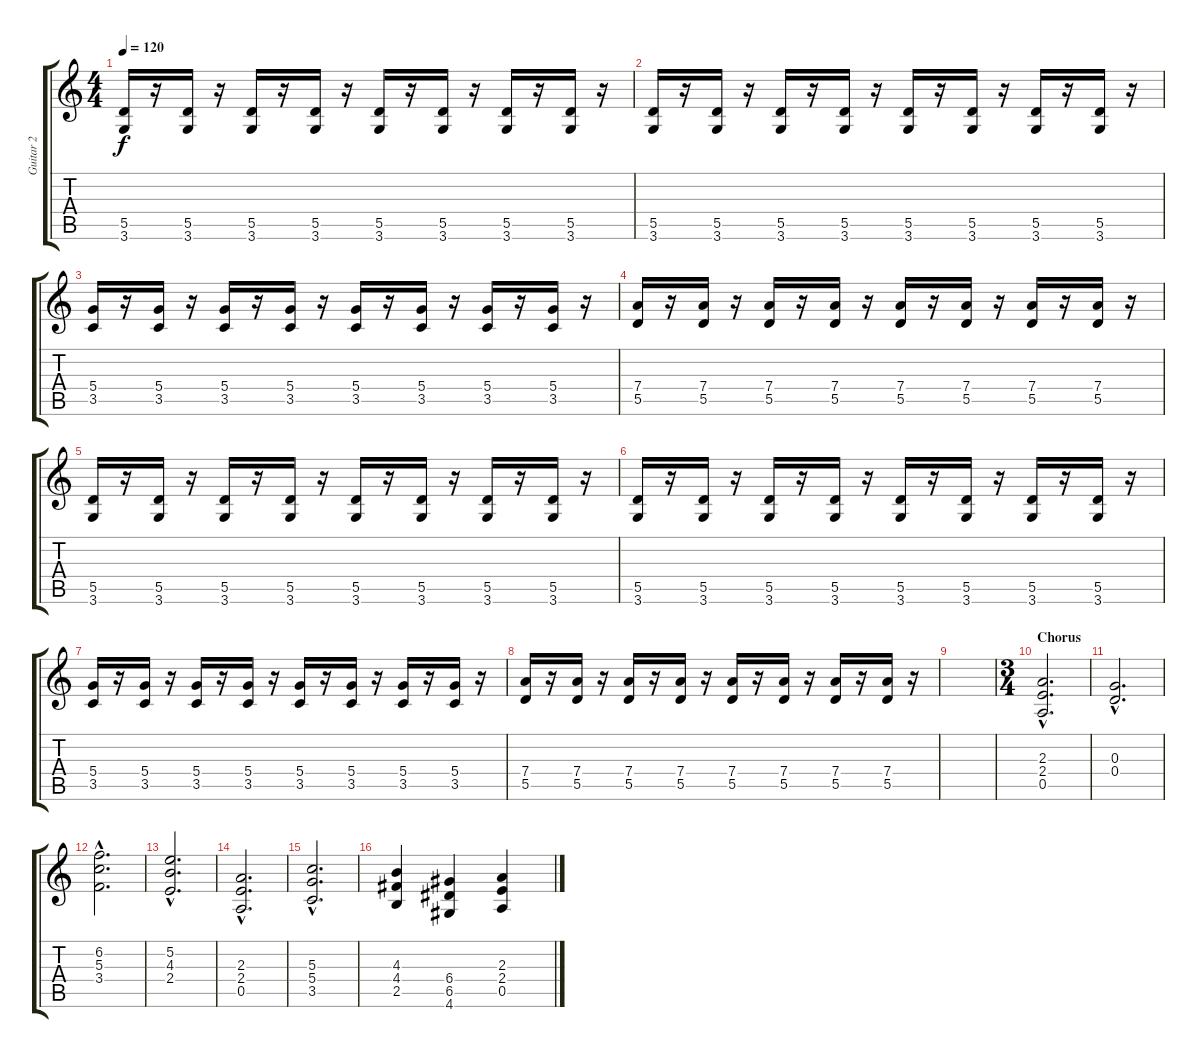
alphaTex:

\track ("Guitar 2" "Guitar 2") {instrument distortionguitar}
\staff {score tabs}
\tuning (E4 B3 G3 D3 A2 E2) {hide}
\ts (4 4)
\tempo 120
\clef g2
\ks c
(5.5 3.6).16{dy f} r.16 (5.5 3.6).16 r.16 (5.5 3.6).16 r.16 (5.5 3.6).16 r.16 (5.5 3.6).16 r.16 (5.5 3.6).16 r.16 (5.5 3.6).16 r.16 (5.5 3.6).16 r.16 |
(5.5 3.6).16 r.16 (5.5 3.6).16 r.16 (5.5 3.6).16 r.16 (5.5 3.6).16 r.16 (5.5 3.6).16 r.16 (5.5 3.6).16 r.16 (5.5 3.6).16 r.16 (5.5 3.6).16 r.16 |
(5.4 3.5).16 r.16 (5.4 3.5).16 r.16 (5.4 3.5).16 r.16 (5.4 3.5).16 r.16 (5.4 3.5).16 r.16 (5.4 3.5).16 r.16 (5.4 3.5).16 r.16 (5.4 3.5).16 r.16 |
(7.4 5.5).16 r.16 (7.4 5.5).16 r.16 (7.4 5.5).16 r.16 (7.4 5.5).16 r.16 (7.4 5.5).16 r.16 (7.4 5.5).16 r.16 (7.4 5.5).16 r.16 (7.4 5.5).16 r.16 |
(5.5 3.6).16 r.16 (5.5 3.6).16 r.16 (5.5 3.6).16 r.16 (5.5 3.6).16 r.16 (5.5 3.6).16 r.16 (5.5 3.6).16 r.16 (5.5 3.6).16 r.16 (5.5 3.6).16 r.16 |
(5.5 3.6).16 r.16 (5.5 3.6).16 r.16 (5.5 3.6).16 r.16 (5.5 3.6).16 r.16 (5.5 3.6).16 r.16 (5.5 3.6).16 r.16 (5.5 3.6).16 r.16 (5.5 3.6).16 r.16 |
(5.4 3.5).16 r.16 (5.4 3.5).16 r.16 (5.4 3.5).16 r.16 (5.4 3.5).16 r.16 (5.4 3.5).16 r.16 (5.4 3.5).16 r.16 (5.4 3.5).16 r.16 (5.4 3.5).16 r.16 |
(7.4 5.5).16 r.16 (7.4 5.5).16 r.16 (7.4 5.5).16 r.16 (7.4 5.5).16 r.16 (7.4 5.5).16 r.16 (7.4 5.5).16 r.16 (7.4 5.5).16 r.16 (7.4 5.5).16 r.16 |
|
\ts (3 4)
\section ("" "Chorus")
(2.3{hac} 2.4{hac} 0.5{hac}).2{d} |
(0.3{hac} 0.4{hac}).2{d} |
(6.2{hac} 5.3{hac} 3.4{hac}).2{d} |
(5.2{hac} 4.3{hac} 2.4{hac}).2{d} |
(2.3{hac} 2.4{hac} 0.5{hac}).2{d} |
(5.3{hac} 5.4{hac} 3.5{hac}).2{d} |
(4.3 4.4 2.5).4 (6.4 6.5 4.6).4 (2.3 2.4 0.5).4
